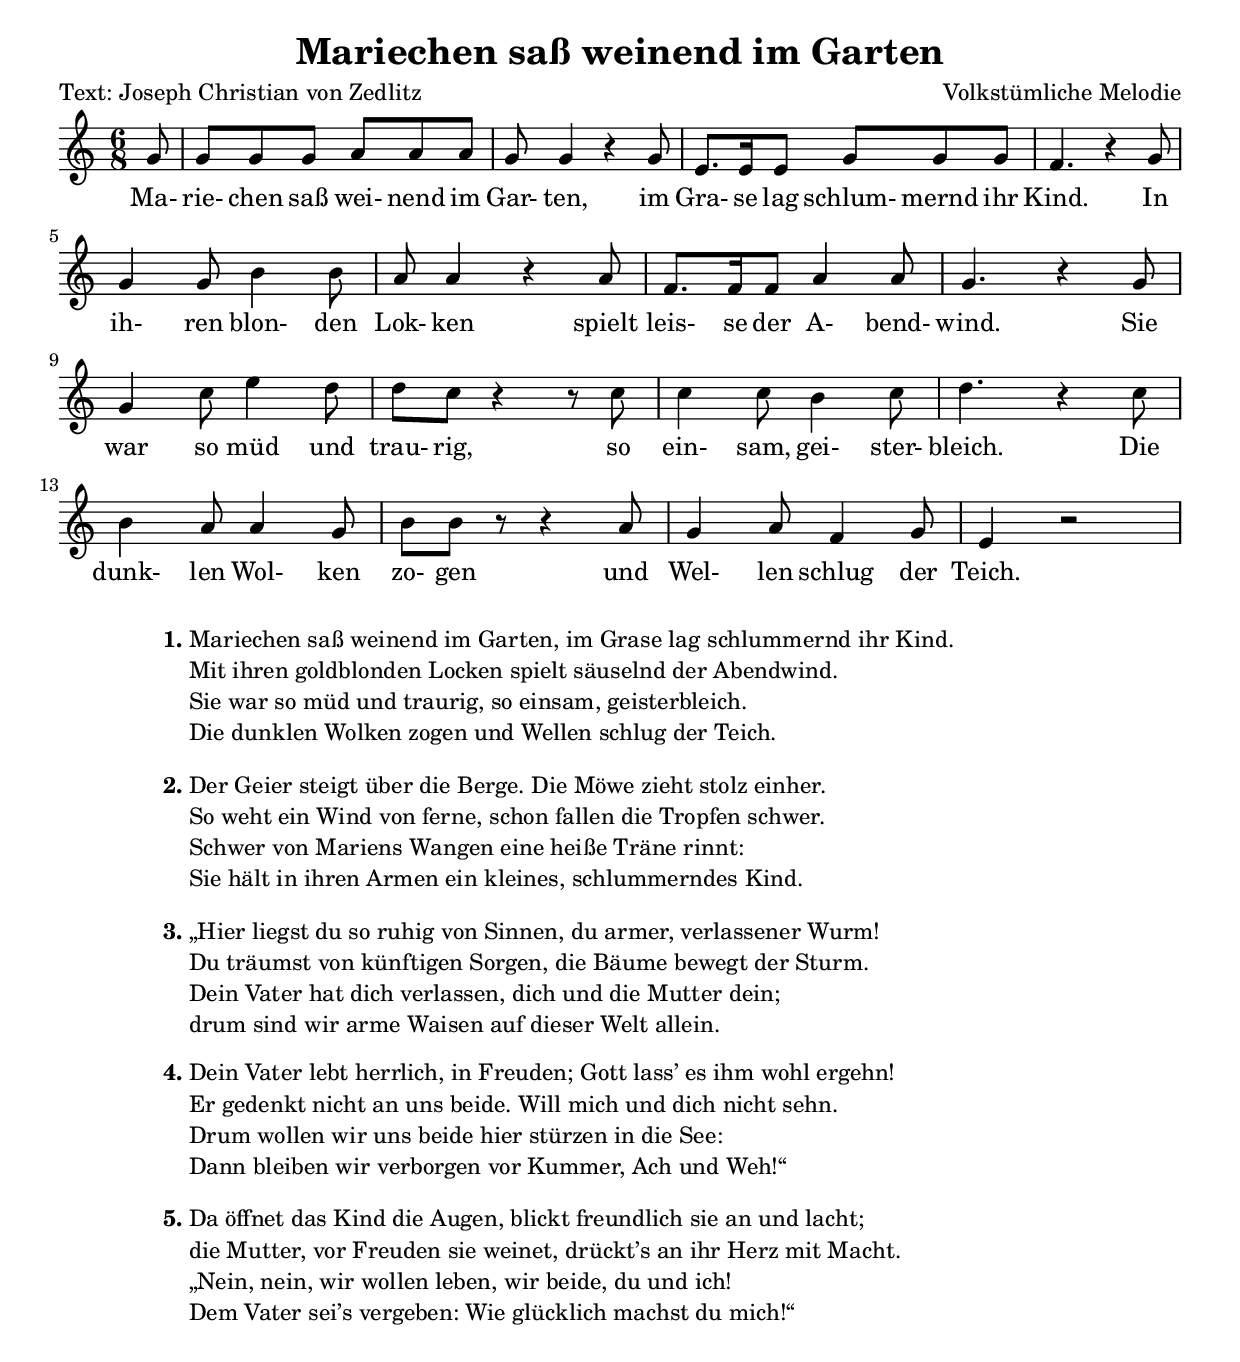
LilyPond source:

\version "2.23.14"

\bookpart {
  \tocItem \markup  "Mariechen saß weinend im Garten"
  \header { title = "Mariechen saß weinend im Garten"
            poet = "Text: Joseph Christian von Zedlitz"
            composer = "Volkstümliche Melodie"
  }
\score {
  \midi { \tempo 4 = 80 }
  \layout{indent=0}
  <<
  \transpose d c {
  \relative g' {
  \key d \major \time 6/8
\partial 8 a8

 a8 a8 a8 b8 b8 b8        | a8 a4 r4 a8     |
 fis8. fis16 fis8 a8 a8 a8  | g4. r4 a8          | \break

 a4 a8 cis4 cis8       | b8 b4 r4 b8     |
 g8. g16 g8 b4 b8             | a4. r4 a8          | \break
 
 a4 d8 fis4 e8                | e8 d8 r4 r8 d8     |
 d4 d8 cis4 d8                | e4. r4 d8          | \break

 cis4 b8 b4 a8                | cis8 cis8 r8 r4 b8 |
 a4 b8 g4 a8                  | fis4 r2            | \break
}}
>>
\addlyrics {
Ma- rie- chen saß wei- nend         im Gar- ten, im % 10
   Gra- se lag schlum- mernd ihr    Kind. In        % 8 
ih- ren blon- den             Lok- ken spielt % 8
   leis- se der A- bend-            wind. Sie       % 7
war so müd und                      trau- rig, so   % 7
  ein- sam, gei- ster-              bleich. Die     % 6
dunk- len Wol- ken                  zo- gen  und    % 7
  Wel- len schlug der               Teich.          % 5
}}  

\markup {
  \vspace #1
  \line {
    \hspace #10
      \column{
        \line{
        \bold "1."
        \column {
"Mariechen saß weinend im Garten, im Grase lag schlummernd ihr Kind."
"Mit ihren goldblonden Locken spielt säuselnd der Abendwind."
"Sie war so müd und traurig, so einsam, geisterbleich."
"Die dunklen Wolken zogen und Wellen schlug der Teich."
                }}
        \vspace #1
        \line {              
        \bold "2."
        \column {
"Der Geier steigt über die Berge. Die Möwe zieht stolz einher."
"So weht ein Wind von ferne, schon fallen die Tropfen schwer."
"Schwer von Mariens Wangen eine heiße Träne rinnt:"
"Sie hält in ihren Armen ein kleines, schlummerndes Kind."
                }}
        \vspace #1
        \line {              
        \bold "3."
        \column {
"„Hier liegst du so ruhig von Sinnen, du armer, verlassener Wurm!"
"Du träumst von künftigen Sorgen, die Bäume bewegt der Sturm."
"Dein Vater hat dich verlassen, dich und die Mutter dein;"
"drum sind wir arme Waisen auf dieser Welt allein."
                }}
        \vspace #1
        \line {              
        \bold "4."
        \column {
"Dein Vater lebt herrlich, in Freuden; Gott lass’ es ihm wohl ergehn!"
"Er gedenkt nicht an uns beide. Will mich und dich nicht sehn."
"Drum wollen wir uns beide hier stürzen in die See:"
"Dann bleiben wir verborgen vor Kummer, Ach und Weh!“"
                }}
        \vspace #1
        \line {              
        \bold "5."
        \column {
"Da öffnet das Kind die Augen, blickt freundlich sie an und lacht;"
"die Mutter, vor Freuden sie weinet, drückt’s an ihr Herz mit Macht."
"„Nein, nein, wir wollen leben, wir beide, du und ich!"
"Dem Vater sei’s vergeben: Wie glücklich machst du mich!“"
}}}}
}

}
